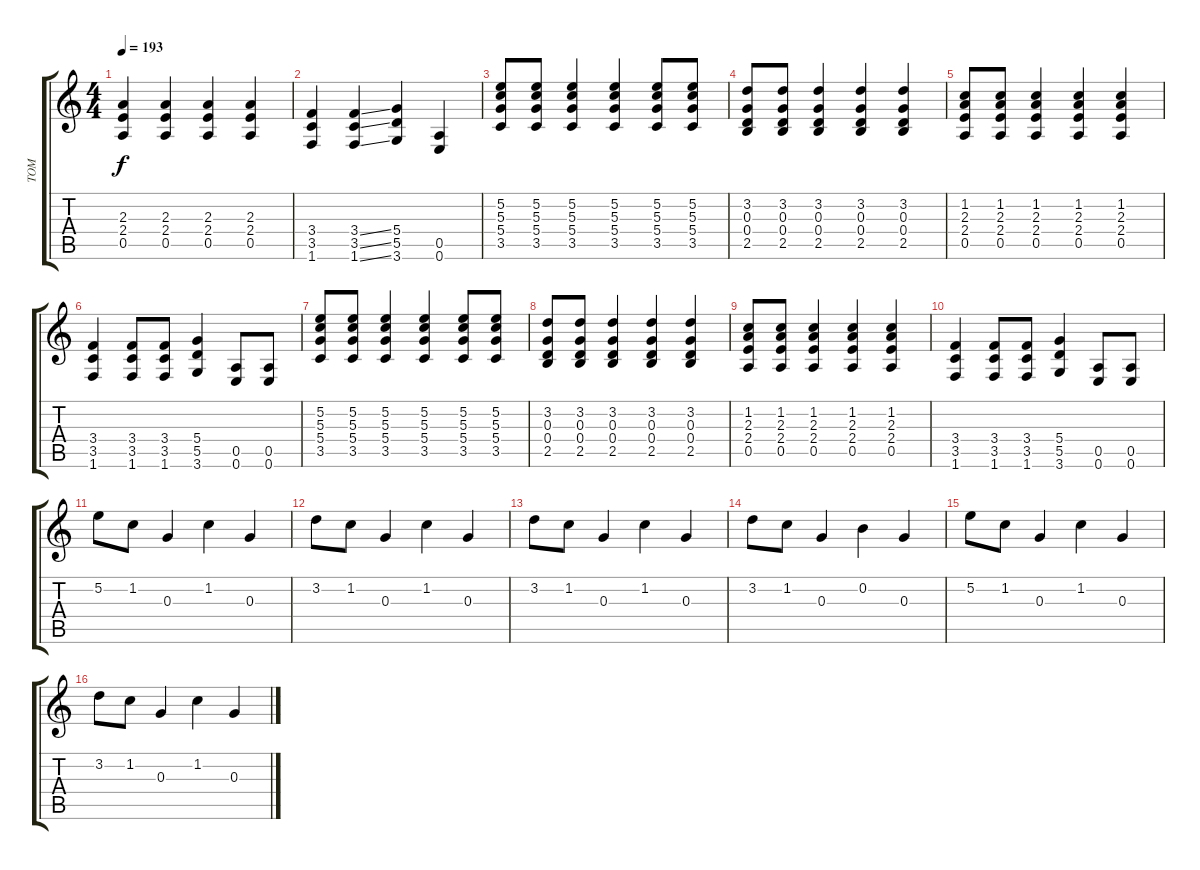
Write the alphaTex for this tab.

\track ("TOM" "TOM") {instrument distortionguitar}
\staff {score tabs}
\tuning (E4 B3 G3 D3 A2 E2) {hide}
\ts (4 4)
\tempo 193
\clef g2
\ks c
(2.3 2.4 0.5).4{dy f} (2.3 2.4 0.5).4 (2.3 2.4 0.5).4 (2.3 2.4 0.5).4 |
(3.4 3.5 1.6).4 (3.4{ss} 3.5{ss} 1.6{ss}).4 (5.4 5.5 3.6).4 (0.5 0.6).4 |
(5.2 5.3 5.4 3.5).8 (5.2 5.3 5.4 3.5).8 (5.2 5.3 5.4 3.5).4 (5.2 5.3 5.4 3.5).4 (5.2 5.3 5.4 3.5).8 (5.2 5.3 5.4 3.5).8 |
(3.2 0.3 0.4 2.5).8 (3.2 0.3 0.4 2.5).8 (3.2 0.3 0.4 2.5).4 (3.2 0.3 0.4 2.5).4 (3.2 0.3 0.4 2.5).4 |
(1.2 2.3 2.4 0.5).8 (1.2 2.3 2.4 0.5).8 (1.2 2.3 2.4 0.5).4 (1.2 2.3 2.4 0.5).4 (1.2 2.3 2.4 0.5).4 |
(3.4 3.5 1.6).4 (3.4 3.5 1.6).8 (3.4 3.5 1.6).8 (5.4 5.5 3.6).4 (0.5 0.6).8 (0.5 0.6).8 |
(5.2 5.3 5.4 3.5).8 (5.2 5.3 5.4 3.5).8 (5.2 5.3 5.4 3.5).4 (5.2 5.3 5.4 3.5).4 (5.2 5.3 5.4 3.5).8 (5.2 5.3 5.4 3.5).8 |
(3.2 0.3 0.4 2.5).8 (3.2 0.3 0.4 2.5).8 (3.2 0.3 0.4 2.5).4 (3.2 0.3 0.4 2.5).4 (3.2 0.3 0.4 2.5).4 |
(1.2 2.3 2.4 0.5).8 (1.2 2.3 2.4 0.5).8 (1.2 2.3 2.4 0.5).4 (1.2 2.3 2.4 0.5).4 (1.2 2.3 2.4 0.5).4 |
(3.4 3.5 1.6).4 (3.4 3.5 1.6).8 (3.4 3.5 1.6).8 (5.4 5.5 3.6).4 (0.5 0.6).8 (0.5 0.6).8 |
5.2.8 1.2.8 0.3.4 1.2.4 0.3.4 |
3.2.8 1.2.8 0.3.4 1.2.4 0.3.4 |
3.2.8 1.2.8 0.3.4 1.2.4 0.3.4 |
3.2.8 1.2.8 0.3.4 0.2.4 0.3.4 |
5.2.8 1.2.8 0.3.4 1.2.4 0.3.4 |
3.2.8 1.2.8 0.3.4 1.2.4 0.3.4
